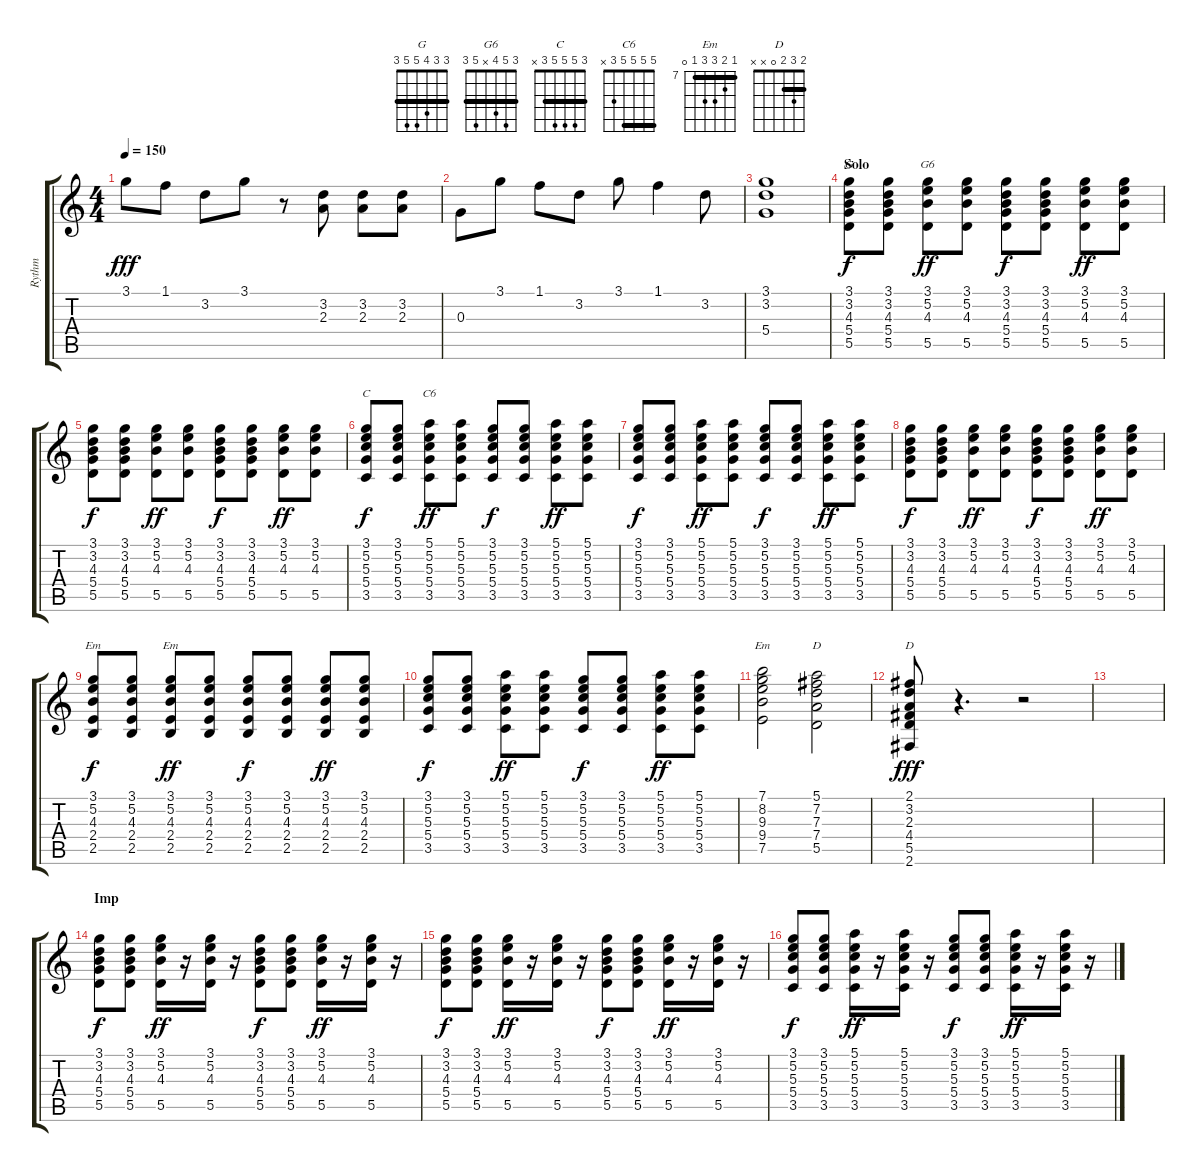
\track ("Rythm" "Rythm") {instrument acousticguitarsteel}
\staff {score tabs}
\tuning (E4 B3 G3 D3 A2 E2) {hide}
\chord ("G" 3 3 4 5 5 3) {barre 3}
\chord ("G6" 3 5 4 x 5 3) {barre 3}
\chord ("C" 3 5 5 5 3 x) {barre 3}
\chord ("C6" 5 5 5 5 3 x) {barre 5}
\chord ("Em" 3 5 4 2 2 0) {barre 2}
\chord ("Em" 7 5 4 5 x 0) {firstfret 4}
\chord ("Em" 7 8 9 9 7 0) {firstfret 7 barre 7}
\chord ("D" 5 7 7 7 5 x) {firstfret 5 barre 5}
\chord ("D" 2 3 2 0 x x) {barre 2}
\ts (4 4)
\tempo 150
\clef g2
\ks c
3.1.8{dy fff} 1.1.8 3.2.8 3.1.8 r.8 (3.2 2.3).8 (3.2 2.3).8 (3.2 2.3).8 |
0.3.8 3.1.8 1.1.8 3.2.8 3.1.8 1.1.4 3.2.8 |
(3.1 3.2 5.4).1 |
\section ("" "Solo")
(3.1 3.2 4.3 5.4 5.5).8{ch "G" dy f} (3.1 3.2 4.3 5.4 5.5).8 (3.1 5.2 4.3 5.5).8{ch "G6" dy ff} (3.1 5.2 4.3 5.5).8 (3.1 3.2 4.3 5.4 5.5).8{dy f} (3.1 3.2 4.3 5.4 5.5).8 (3.1 5.2 4.3 5.5).8{dy ff} (3.1 5.2 4.3 5.5).8 |
(3.1 3.2 4.3 5.4 5.5).8{dy f} (3.1 3.2 4.3 5.4 5.5).8 (3.1 5.2 4.3 5.5).8{dy ff} (3.1 5.2 4.3 5.5).8 (3.1 3.2 4.3 5.4 5.5).8{dy f} (3.1 3.2 4.3 5.4 5.5).8 (3.1 5.2 4.3 5.5).8{dy ff} (3.1 5.2 4.3 5.5).8 |
(3.1 5.2 5.3 5.4 3.5).8{ch "C" dy f} (3.1 5.2 5.3 5.4 3.5).8 (5.1 5.2 5.3 5.4 3.5).8{ch "C6" dy ff} (5.1 5.2 5.3 5.4 3.5).8 (3.1 5.2 5.3 5.4 3.5).8{dy f} (3.1 5.2 5.3 5.4 3.5).8 (5.1 5.2 5.3 5.4 3.5).8{dy ff} (5.1 5.2 5.3 5.4 3.5).8 |
(3.1 5.2 5.3 5.4 3.5).8{dy f} (3.1 5.2 5.3 5.4 3.5).8 (5.1 5.2 5.3 5.4 3.5).8{dy ff} (5.1 5.2 5.3 5.4 3.5).8 (3.1 5.2 5.3 5.4 3.5).8{dy f} (3.1 5.2 5.3 5.4 3.5).8 (5.1 5.2 5.3 5.4 3.5).8{dy ff} (5.1 5.2 5.3 5.4 3.5).8 |
(3.1 3.2 4.3 5.4 5.5).8{dy f} (3.1 3.2 4.3 5.4 5.5).8 (3.1 5.2 4.3 5.5).8{dy ff} (3.1 5.2 4.3 5.5).8 (3.1 3.2 4.3 5.4 5.5).8{dy f} (3.1 3.2 4.3 5.4 5.5).8 (3.1 5.2 4.3 5.5).8{dy ff} (3.1 5.2 4.3 5.5).8 |
(3.1 5.2 4.3 2.4 2.5).8{ch "Em" dy f} (3.1 5.2 4.3 2.4 2.5).8 (3.1 5.2 4.3 2.4 2.5).8{ch "Em" dy ff} (3.1 5.2 4.3 2.4 2.5).8 (3.1 5.2 4.3 2.4 2.5).8{dy f} (3.1 5.2 4.3 2.4 2.5).8 (3.1 5.2 4.3 2.4 2.5).8{dy ff} (3.1 5.2 4.3 2.4 2.5).8 |
(3.1 5.2 5.3 5.4 3.5).8{dy f} (3.1 5.2 5.3 5.4 3.5).8 (5.1 5.2 5.3 5.4 3.5).8{dy ff} (5.1 5.2 5.3 5.4 3.5).8 (3.1 5.2 5.3 5.4 3.5).8{dy f} (3.1 5.2 5.3 5.4 3.5).8 (5.1 5.2 5.3 5.4 3.5).8{dy ff} (5.1 5.2 5.3 5.4 3.5).8 |
(7.1 8.2 9.3 9.4 7.5).2{ch "Em"} (5.1 7.2 7.3 7.4 5.5).2{ch "D"} |
(2.1 3.2 2.3 4.4 5.5 2.6).8{ch "D" dy fff} r.4{d} r.2 |
|
\section ("" "Imp")
(3.1 3.2 4.3 5.4 5.5).8{dy f} (3.1 3.2 4.3 5.4 5.5).8 (3.1 5.2 4.3 5.5).16{dy ff} r.16 (3.1 5.2 4.3 5.5).16 r.16 (3.1 3.2 4.3 5.4 5.5).8{dy f} (3.1 3.2 4.3 5.4 5.5).8 (3.1 5.2 4.3 5.5).16{dy ff} r.16 (3.1 5.2 4.3 5.5).16 r.16 |
(3.1 3.2 4.3 5.4 5.5).8{dy f} (3.1 3.2 4.3 5.4 5.5).8 (3.1 5.2 4.3 5.5).16{dy ff} r.16 (3.1 5.2 4.3 5.5).16 r.16 (3.1 3.2 4.3 5.4 5.5).8{dy f} (3.1 3.2 4.3 5.4 5.5).8 (3.1 5.2 4.3 5.5).16{dy ff} r.16 (3.1 5.2 4.3 5.5).16 r.16 |
(3.1 5.2 5.3 5.4 3.5).8{dy f} (3.1 5.2 5.3 5.4 3.5).8 (5.1 5.2 5.3 5.4 3.5).16{dy ff} r.16 (5.1 5.2 5.3 5.4 3.5).16 r.16 (3.1 5.2 5.3 5.4 3.5).8{dy f} (3.1 5.2 5.3 5.4 3.5).8 (5.1 5.2 5.3 5.4 3.5).16{dy ff} r.16 (5.1 5.2 5.3 5.4 3.5).16 r.16
